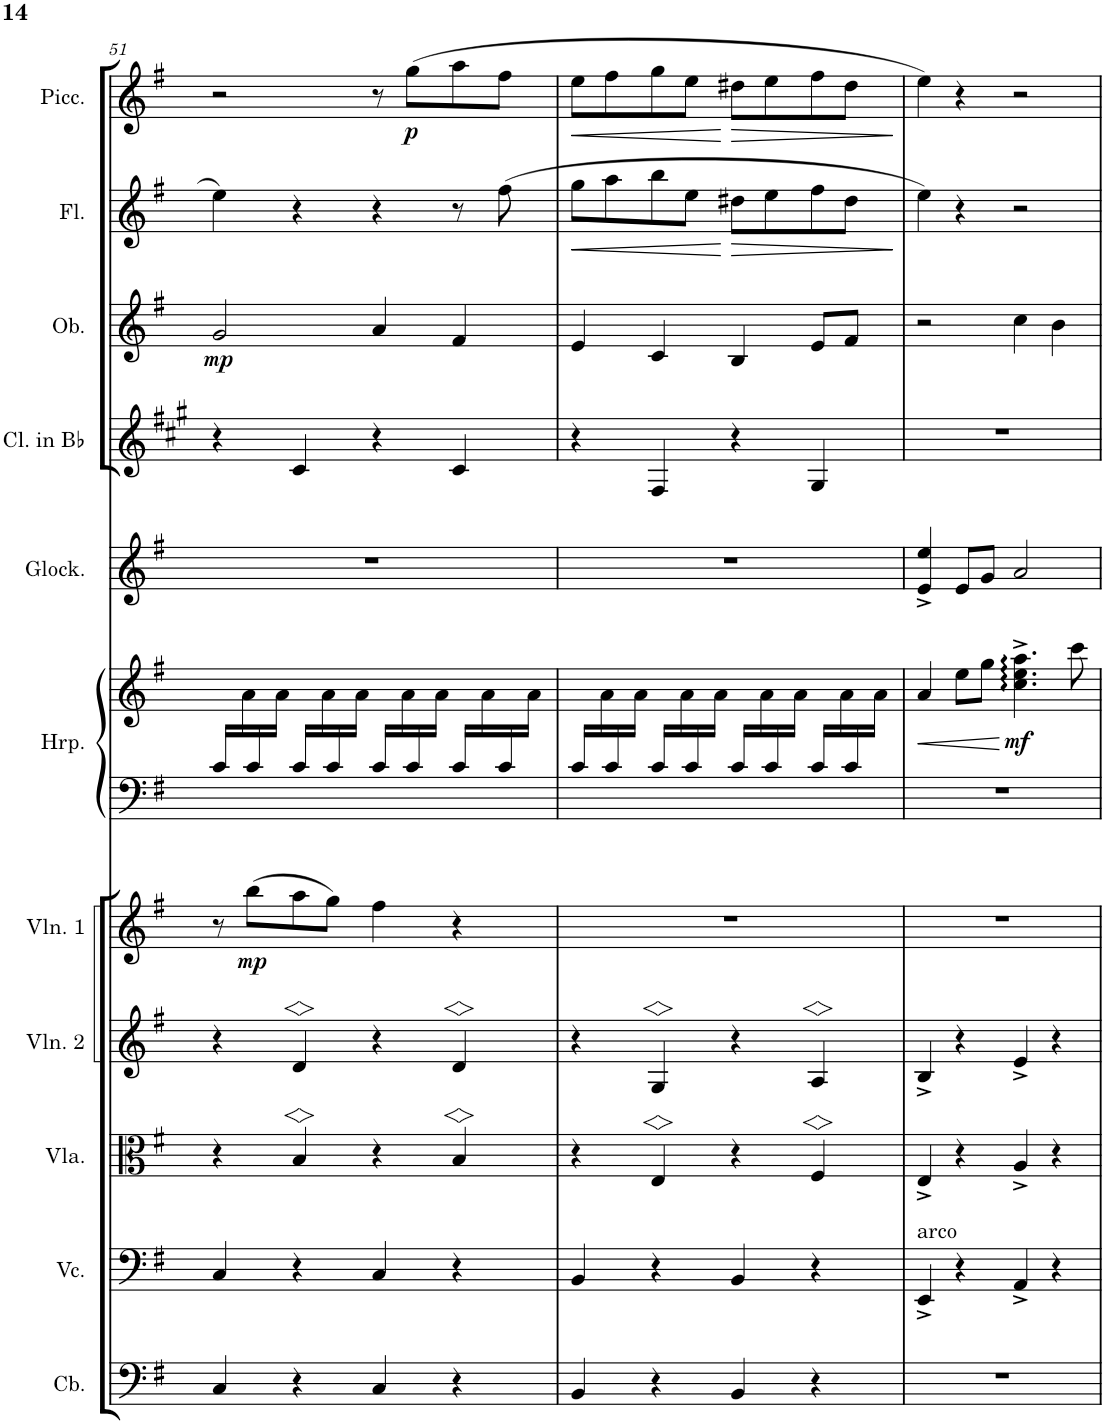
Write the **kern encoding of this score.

**kern	**kern	**kern	**kern	**kern	**dynam	**kern	**kern	**dynam	**kern	**kern	**kern	**dynam	**kern	**dynam	**kern	**dynam
*part11	*part10	*part9	*part8	*part7	*part7	*part6	*part6	*part6	*part5	*part4	*part3	*part3	*part2	*part2	*part1	*part1
*staff12	*staff11	*staff10	*staff9	*staff8	*staff8	*staff7	*staff6	*staff6/7	*staff5	*staff4	*staff3	*staff3	*staff2	*staff2	*staff1	*staff1
*I"Contrabass	*I"Violoncello	*I"Viola	*I"Violin II	*I"Violin I	*	*I"Harp	*	*	*I"Glockenspiel	*I"Clarinet in Bb	*I"Oboe	*	*I"Flute	*	*I"Piccolo	*
*I'Cb.	*I'Vc.	*I'Vla.	*I'Vln. 2	*I'Vln. 1	*	*I'Hrp.	*	*	*I'Glock.	*I'Cl. in Bb	*I'Ob.	*	*I'Fl.	*	*I'Picc.	*
!!LO:PB:g=z
*clefF4	*clefF4	*clefC3	*clefG2	*clefG2	*	*clefF4	*clefG2	*	*clefG2	*clefG2	*clefG2	*	*clefG2	*	*clefG2	*
*Trd7c12	*	*	*	*	*	*	*	*	*Trd-14c-24	*Trd1c2	*	*	*	*	*Trd-7c-12	*
*k[f#]	*k[f#]	*k[f#]	*k[f#]	*k[f#]	*	*k[f#]	*k[f#]	*	*k[f#]	*k[f#c#g#]	*k[f#]	*	*k[f#]	*	*k[f#]	*
*M4/4	*M4/4	*M4/4	*M4/4	*M4/4	*	*M4/4	*M4/4	*	*M4/4	*M4/4	*M4/4	*	*M4/4	*	*M4/4	*
=51	=51	=51	=51	=51	=51	=51	=51	=51	=51	=51	=51	=51	=51	=51	=51	=51
*	*	*	*	*	*	*^	*	*	*	*	*	*	*	*	*	*
!	!	!	!	!	!	!	!	!	!	!	!	!	!LO:DY:b	!	!	!	!
4C/	4C/	4r	4r	8r	.	16c/LL	1ryy	16ryy	.	1r	4r	2g/	mp	4ee\	.	2r	.
.	.	.	.	.	.	16ryy	.	16a\	.	.	.	.	.	.	.	.	.
!	!	!	!	!	!LO:DY:b	!	!	!	!	!	!	!	!	!	!	!	!
.	.	.	.	(8bb\L	mp	16c/	.	16ryy	.	.	.	.	.	.	.	.	.
.	.	.	.	.	.	16ryy	.	16a\JJ	.	.	.	.	.	.	.	.	.
4r	4r	4B>/	4d^>/	8aa\	.	16c/LL	.	16ryy	.	.	4c#/	.	.	4r	.	.	.
.	.	.	.	.	.	16ryy	.	16a\	.	.	.	.	.	.	.	.	.
.	.	.	.	8gg\J)	.	16c/	.	16ryy	.	.	.	.	.	.	.	.	.
.	.	.	.	.	.	16ryy	.	16a\JJ	.	.	.	.	.	.	.	.	.
4C/	4C/	4r	4r	4ff#\	.	16c/LL	.	16ryy	.	.	4r	4a/	.	4r	.	8r	.
.	.	.	.	.	.	16ryy	.	16a\	.	.	.	.	.	.	.	.	.
!	!	!	!	!	!	!	!	!	!	!	!	!	!	!	!	!	!LO:DY:b
.	.	.	.	.	.	16c/	.	16ryy	.	.	.	.	.	.	.	(8gg\L	p
.	.	.	.	.	.	16ryy	.	16a\JJ	.	.	.	.	.	.	.	.	.
4r	4r	4B>/	4d^>/	4r	.	16c/LL	.	16ryy	.	.	4c#/	4f#/	.	8r	.	8aa\	.
.	.	.	.	.	.	16ryy	.	16a\	.	.	.	.	.	.	.	.	.
.	.	.	.	.	.	16c/	.	16ryy	.	.	.	.	.	(8ff#\	.	8ff#\J	.
.	.	.	.	.	.	16ryy	.	16a\JJ	.	.	.	.	.	.	.	.	.
=52	=52	=52	=52	=52	=52	=52	=52	=52	=52	=52	=52	=52	=52	=52	=52	=52	=52
!	!	!	!	!	!	!	!	!	!	!	!	!	!	!	!LO:HP:b	!	!LO:HP:b
4BB/	4BB/	4r	4r	1r	.	16c/LL	1ryy	16ryy	.	1r	4r	4e/	.	8gg\L	<	8ee\L	<
.	.	.	.	.	.	16ryy	.	16a\	.	.	.	.	.	.	.	.	.
.	.	.	.	.	.	16c/	.	16ryy	.	.	.	.	.	8aa\	.	8ff#\	.
.	.	.	.	.	.	16ryy	.	16a\JJ	.	.	.	.	.	.	.	.	.
4r	4r	4E>/	4G^>/	.	.	16c/LL	.	16ryy	.	.	4F#/	4c/	.	8bb\	.	8gg\	.
.	.	.	.	.	.	16ryy	.	16a\	.	.	.	.	.	.	.	.	.
.	.	.	.	.	.	16c/	.	16ryy	.	.	.	.	.	8ee\J	.	8ee\J	.
.	.	.	.	.	.	16ryy	.	16a\JJ	.	.	.	.	.	.	.	.	.
!	!	!	!	!	!	!	!	!	!	!	!	!	!	!	!LO:HP:n=1:b	!	!LO:HP:n=1:b
4BB/	4BB/	4r	4r	.	.	16c/LL	.	16ryy	.	.	4r	4B/	.	8dd#X\L	[ >	8dd#X\L	[ >
.	.	.	.	.	.	16ryy	.	16a\	.	.	.	.	.	.	.	.	.
.	.	.	.	.	.	16c/	.	16ryy	.	.	.	.	.	8ee\	.	8ee\	.
.	.	.	.	.	.	16ryy	.	16a\JJ	.	.	.	.	.	.	.	.	.
4r	4r	4F#>/	4A^>/	.	.	16c/LL	.	16ryy	.	.	4G#/	8e/L	.	8ff#\	.	8ff#\	.
.	.	.	.	.	.	16ryy	.	16a\	.	.	.	.	.	.	.	.	.
.	.	.	.	.	.	16c/	.	16ryy	.	.	.	8f#/J	.	8dd#\J	.	8dd#\J	.
.	.	.	.	.	.	16ryy	.	16a\JJ	.	.	.	.	.	.	.	.	.
*	*	*	*	*	*	*v	*v	*	*	*	*	*	*	*	*	*	*
.	.	.	.	.	.	.	.	.	.	.	.	.	.	]	.	]
=53	=53	=53	=53	=53	=53	=53	=53	=53	=53	=53	=53	=53	=53	=53	=53	=53
!	!LO:TX:a:t=arco	!	!	!	!	!	!	!	!	!	!	!	!	!	!	!
!	!	!	!	!	!	!	!	!LO:HP:b	!	!	!	!	!	!	!	!
1r	4EE^/	4E^/	4B^/	1r	.	1r	4a/	<	4e/^ 4ee/^	1r	2r	.	4ee\)	.	4ee\)	.
.	4r	4r	4r	.	.	.	8ee\L	.	8e/L	.	.	.	4r	.	4r	.
.	.	.	.	.	.	.	8gg\J	.	8g/J	.	.	.	.	.	.	.
!	!	!	!	!	!	!	!	!LO:DY:n=1:b	!	!	!	!	!	!	!	!
.	4AA^/	4A^/	4e^/	.	.	.	4.cc\^ 4.ee\^ 4.aa\^	[ mf	2a/	.	4cc\	.	2r	.	2r	.
.	4r	4r	4r	.	.	.	.	.	.	.	4b\	.	.	.	.	.
.	.	.	.	.	.	.	8ccc\	.	.	.	.	.	.	.	.	.
=	=	=	=	=	=	=	=	=	=	=	=	=	=	=	=	=
*-	*-	*-	*-	*-	*-	*-	*-	*-	*-	*-	*-	*-	*-	*-	*-	*-
